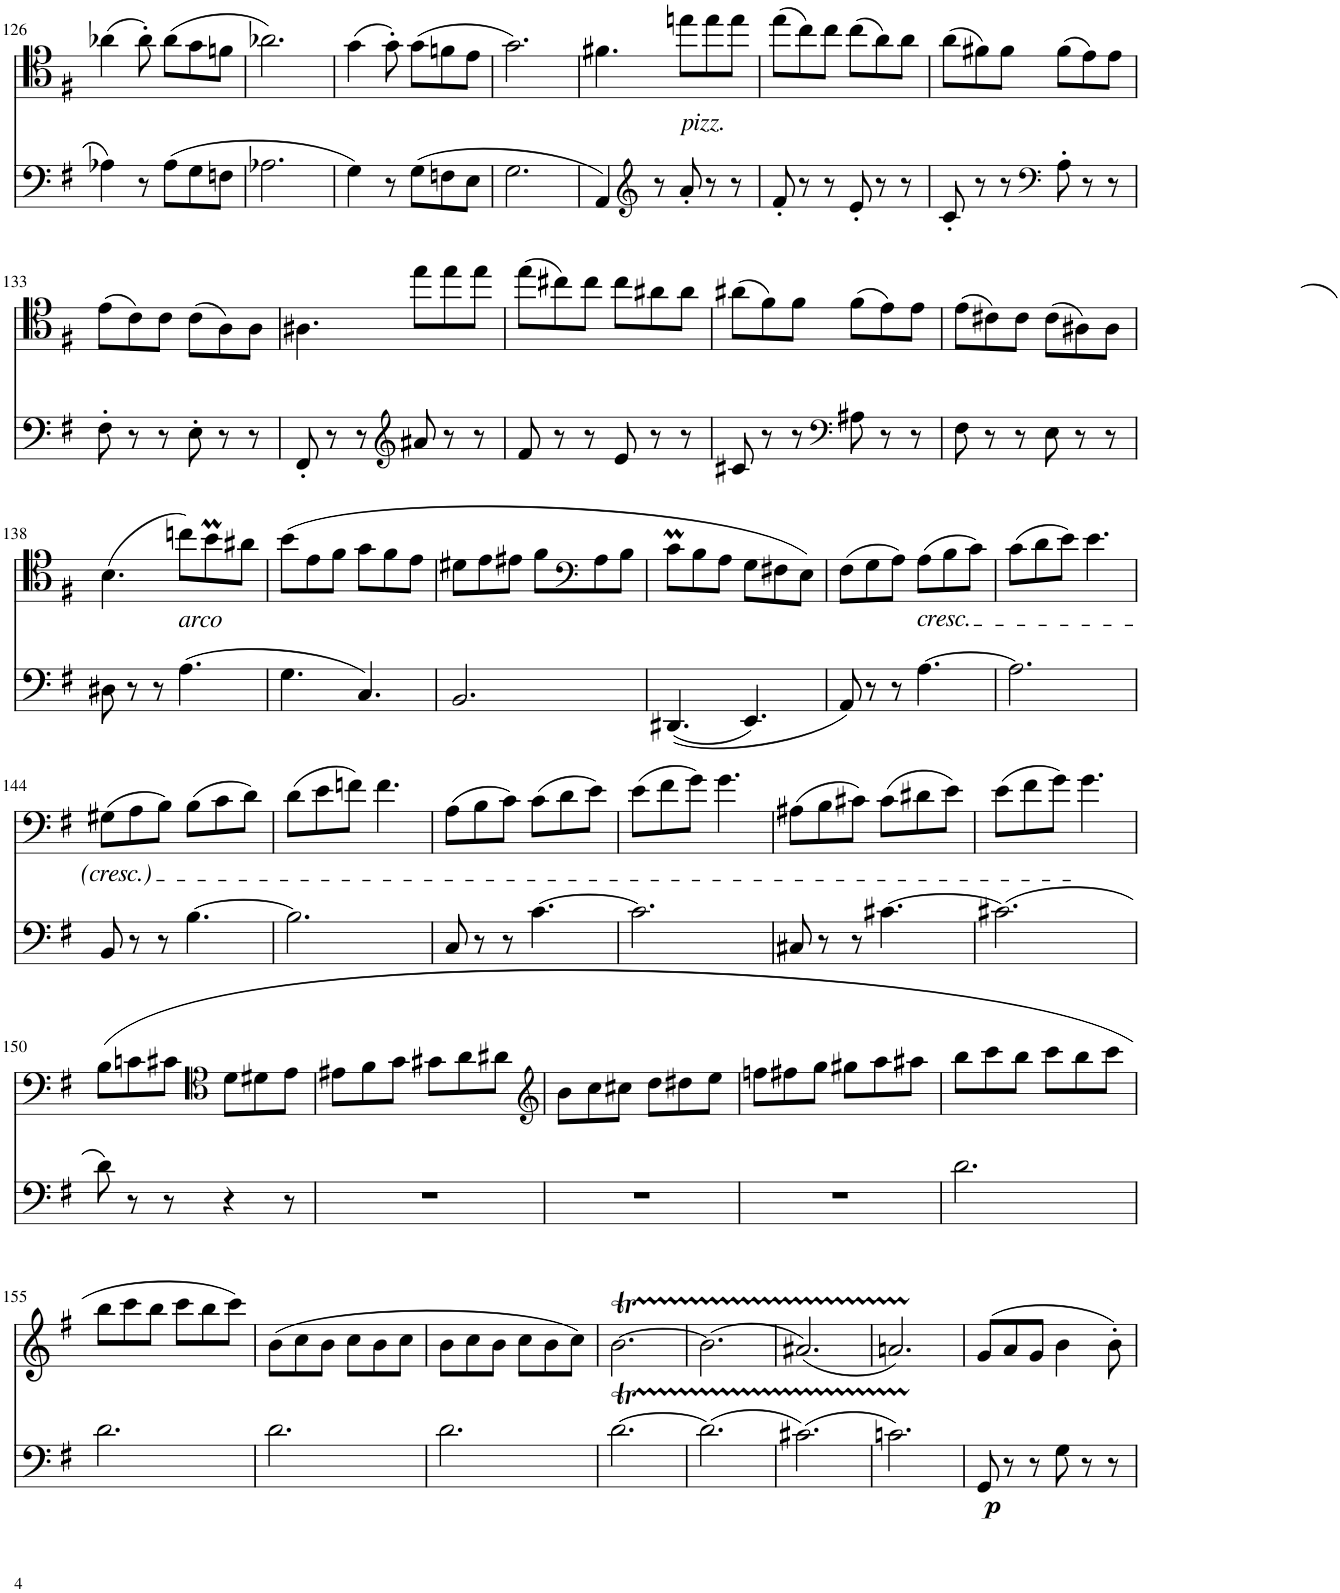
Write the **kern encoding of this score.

**kern	**dynam	**kern
*part2	*part2	*part1
*staff2	*staff2	*staff1
*I"Cello 2	*	*I"Cello 1
!!LO:PB:g=z
*clefF4	*	*clefC4
*k[f#]	*	*k[f#]
*M6/8	*	*M6/8
=126	=126	=126
4A-X\	.	(4a-X\
8r	.	8a-'\)
(8A-\L	.	(8a-\L
8G\	.	8g\
8Fn\J	.	8fn\J
=127	=127	=127
2.A-X\	.	2.a-X\)
=128	=128	=128
4G\)	.	(4g\
8r	.	8g'\)
(8G\L	.	(8g\L
8Fn\	.	8fn\
8E\J	.	8e\J
=129	=129	=129
2.G\	.	2.g\)
=130	=130	=130
4AA/)	.	4.f#X\
*clefG2	*	*
8r	.	.
!LO:TX:a:i:t=pizz.	!	!
8a'/	.	8een\L
8r	.	8ee\
8r	.	8ee\J
=131	=131	=131
8f#'/	.	(8ee\L
8r	.	8cc\)
8r	.	8cc\J
8e'/	.	(8cc\L
8r	.	8a\)
8r	.	8a\J
=132	=132	=132
8c'/	.	(8a\L
8r	.	8f#X\)
8r	.	8f#\J
*clefF4	*	*
8A'\	.	(8f#\L
8r	.	8e\)
8r	.	8e\J
!!LO:LB:g=z
=133	=133	=133
8F#'\	.	(8e\L
8r	.	8c\)
8r	.	8c\J
8E'\	.	(8c\L
8r	.	8A\)
8r	.	8A\J
=134	=134	=134
8FF#'/	.	4.A#X\
8r	.	.
8r	.	.
*clefG2	*	*
8a#X/	.	8ee\L
8r	.	8ee\
8r	.	8ee\J
=135	=135	=135
8f#/	.	(8ee\L
8r	.	8cc#X\)
8r	.	8cc#\J
8e/	.	(8cc#\L
8r	.	8a#X\)
8r	.	8a#\J
=136	=136	=136
8c#X/	.	(8a#X\L
8r	.	8f#\)
8r	.	8f#\J
*clefF4	*	*
8A#X\	.	(8f#\L
8r	.	8e\)
8r	.	8e\J
=137	=137	=137
8F#\	.	(8e\L
8r	.	8c#X\)
8r	.	8c#\J
8E\	.	(8c#\L
8r	.	8A#X\)
8r	.	8A#\J
!!LO:LB:g=z
=138	=138	=138
8D#X\	.	(4.B\
8r	.	.
8r	.	.
!LO:TX:a:i:t=arco	!	!
(4.A\	.	8ccn\L)
.	.	8bm\
.	.	8a#X\J
=139	=139	=139
4.G\	.	(8b\L
.	.	8e\
.	.	8f#\J
4.C/)	.	8g\L
.	.	8f#\
.	.	8e\J
=140	=140	=140
2.BB/	.	8d#X\L
.	.	8e\
.	.	8e#X\J
.	.	8f#\L
*	*	*clefF4
.	.	8A\
.	.	8B\J
=141	=141	=141
((4.DD#X/	.	8cM\L
.	.	8B\
.	.	8A\J
4.EE/)	.	8G\L
.	.	8F#X\
.	.	8E\J)
=142	=142	=142
8AA/)	.	(8F#\L
8r	.	8G\
8r	.	8A\J)
!	!	!LO:TX:b:i:t=cresc.
[4.A\	.	(8A\L
.	.	8B\
.	.	8c\J)
=143	=143	=143
2.A\]	.	(8c\L
.	.	8d\
.	.	8e\J)
.	.	4.e\
!!LO:LB:g=z
=144	=144	=144
8BB/	.	(8G#X\L
8r	.	8A\
8r	.	8B\J)
[4.B\	.	(8B\L
.	.	8c\
.	.	8d\J)
=145	=145	=145
2.B\]	.	(8d\L
.	.	8e\
.	.	8fn\J)
.	.	4.f\
=146	=146	=146
8C/	.	(8A\L
8r	.	8B\
8r	.	8c\J)
[4.c\	.	(8c\L
.	.	8d\
.	.	8e\J)
=147	=147	=147
2.c\]	.	(8e\L
.	.	8f#\
.	.	8g\J)
.	.	4.g\
=148	=148	=148
8C#X/	.	(8A#X\L
8r	.	8B\
8r	.	8c#X\J)
[4.c#X\	.	(8c#\L
.	.	8d#X\
.	.	8e\J)
=149	=149	=149
(2.c#X\]	.	(8e\L
.	.	8f#\
.	.	8g\J)
.	.	4.g\
!!LO:LB:g=z
=150	=150	=150
8d\)	.	(8B\L
8r	.	8cn\
8r	.	8c#X\J
*	*	*clefC4
4r	.	8d\L
.	.	8d#X\
8r	.	8e\J
=151	=151	=151
2.r	.	8e#X\L
.	.	8f#\
.	.	8g\J
.	.	8g#X\L
.	.	8a\
.	.	8a#X\J
=152	=152	=152
*	*	*clefG2
2.r	.	8b\L
.	.	8cc\
.	.	8cc#X\J
.	.	8dd\L
.	.	8dd#X\
.	.	8ee\J
=153	=153	=153
2.r	.	8ffn\L
.	.	8ff#X\
.	.	8gg\J
.	.	8gg#X\L
.	.	8aa\
.	.	8aa#X\J
=154	=154	=154
2.d\	.	8bb\L
.	.	8ccc\
.	.	8bb\J
.	.	8ccc\L
.	.	8bb\
.	.	8ccc\J
!!LO:LB:g=z
=155	=155	=155
2.d\	.	8bb\L
.	.	8ccc\
.	.	8bb\J
.	.	8ccc\L
.	.	8bb\
.	.	8ccc\J)
=156	=156	=156
2.d\	.	(8b\L
.	.	8cc\
.	.	8b\J
.	.	8cc\L
.	.	8b\
.	.	8cc\J
=157	=157	=157
2.d\	.	8b\L
.	.	8cc\
.	.	8b\J
.	.	8cc\L
.	.	8b\
.	.	8cc\J)
=158	=158	=158
[2.dT\	.	[2.bt\
=159	=159	=159
(2.d\]	.	(2.b\]
=160	=160	=160
(2.c#XTTT\)	.	(2.a#XTTT/)
=161	=161	=161
2.cn\)	.	2.an/)
=162	=162	=162
!	!LO:DY:b	!
8GG/	p	(8g/L
8r	.	8a/
8r	.	8g/J
8G\	.	4b\
8r	.	.
8r	.	8b'\)
=	=	=
*-	*-	*-
